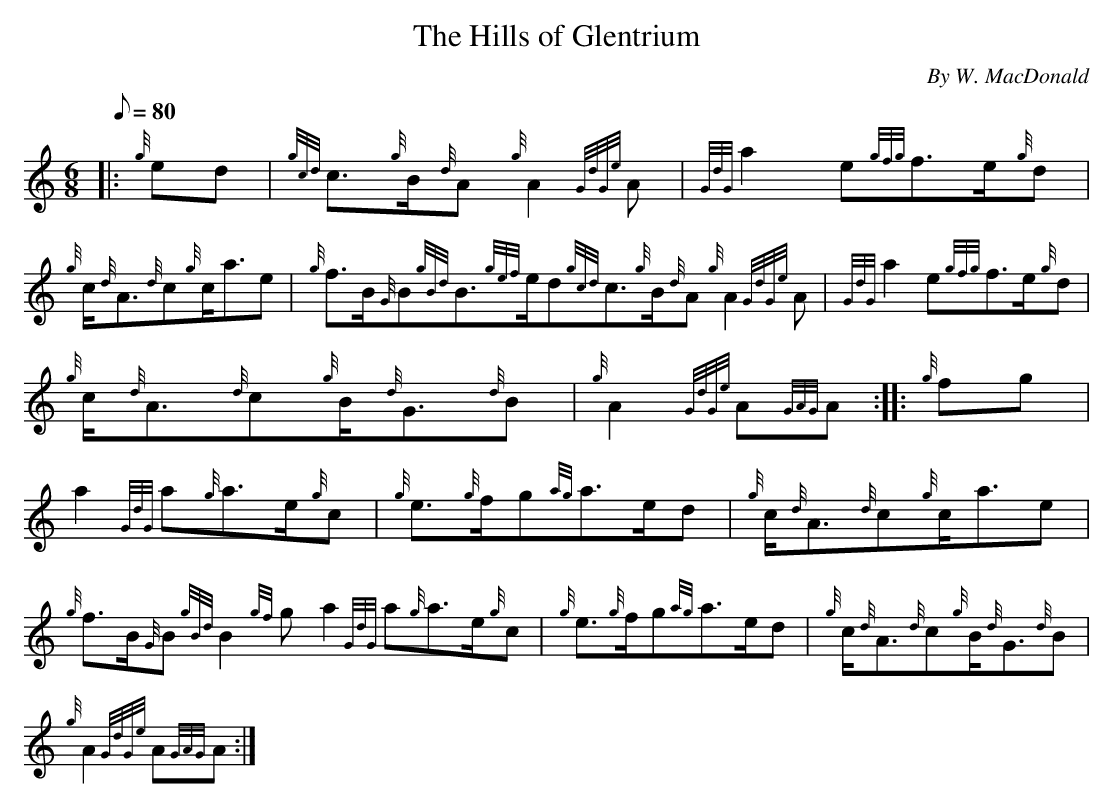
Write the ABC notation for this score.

X:1
T:The Hills of Glentrium
M:6/8
L:1/8
Q:80
C:By W. MacDonald
K:HP
|: {g}ed | \
{gcd}c3/2{g}B/2{d}A{g}A2{GdGe}A | \
{GdG}a2e{gfg}f3/2e/2{g}d |
{g}c/2{d}A3/2{d}c{g}c/2a3/2e | \
{g}f3/2B/2{G}B{gBd}B3/2{gef}e/2d{gcd}c3/2{g}B/2{d}A{g}A2{GdGe}A | \
{GdG}a2e{gfg}f3/2e/2{g}d |
{g}c/2{d}A3/2{d}c{g}B/2{d}G3/2{d}B | \
{g}A2{GdGe}A{GAG}A :: \
{g}fg |
a2{GdG}a{g}a3/2e/2{g}c | \
{g}e3/2{g}f/2g{ag}a3/2e/2d | \
{g}c/2{d}A3/2{d}c{g}c/2a3/2e |
{g}f3/2B/2{G}B{gBd}B2{gf}ga2{GdG}a{g}a3/2e/2{g}c | \
{g}e3/2{g}f/2g{ag}a3/2e/2d | \
{g}c/2{d}A3/2{d}c{g}B/2{d}G3/2{d}B |
{g}A2{GdGe}A{GAG}A :|
